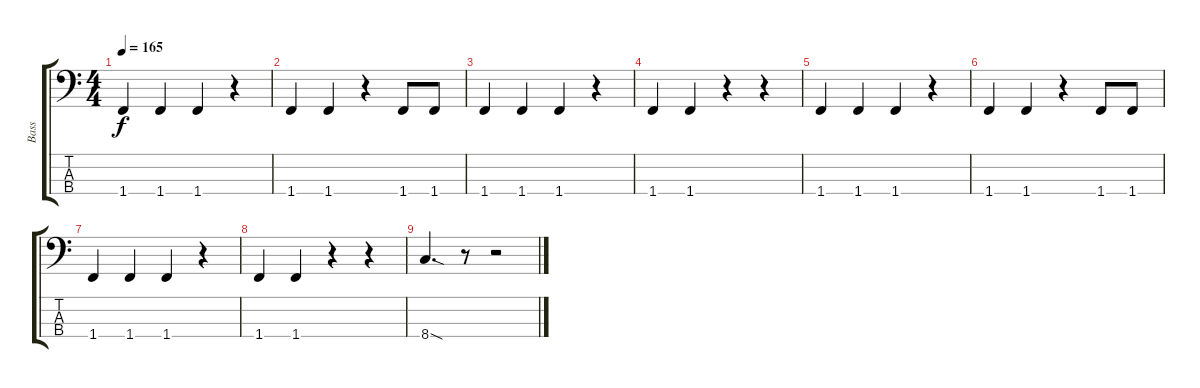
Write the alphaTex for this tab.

\track ("Bass" "Bass") {instrument electricbasspick}
\staff {score tabs}
\tuning (G2 D2 A1 E1) {hide}
\ts (4 4)
\tempo 165
\clef f4
\ks c
1.4.4{dy f} 1.4.4 1.4.4 r.4 |
1.4.4 1.4.4 r.4 1.4.8 1.4.8 |
1.4.4 1.4.4 1.4.4 r.4 |
1.4.4 1.4.4 r.4 r.4 |
1.4.4 1.4.4 1.4.4 r.4 |
1.4.4 1.4.4 r.4 1.4.8 1.4.8 |
1.4.4 1.4.4 1.4.4 r.4 |
1.4.4 1.4.4 r.4 r.4 |
8.4{sod}.4{d} r.8 r.2
